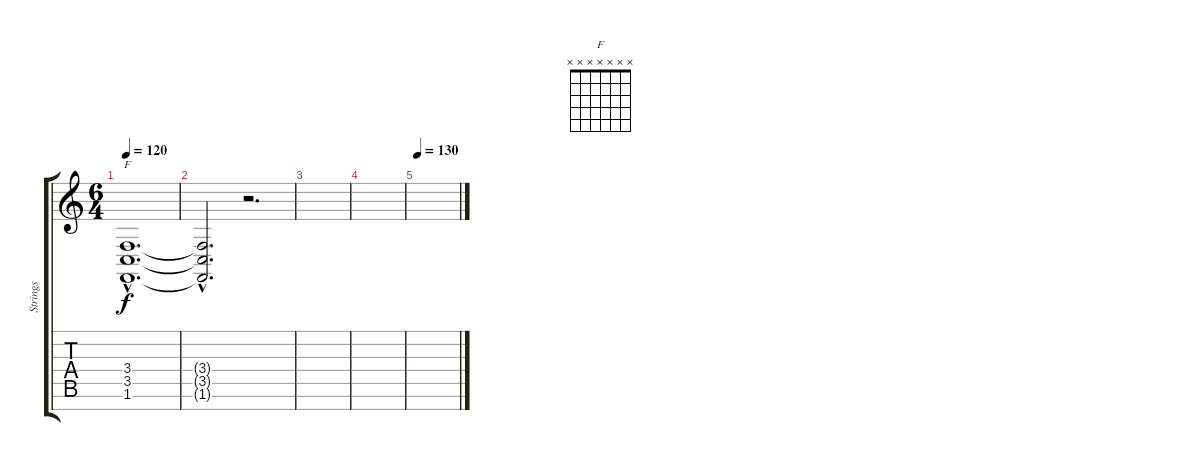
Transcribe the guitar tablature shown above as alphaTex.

\track ("Strings" "Strings") {instrument synthstrings1}
\staff {score tabs}
\tuning (E4 B3 G3 D3 A2 E2 B1) {hide}
\chord ("F" x x x x x x x) {firstfret 0}
\ts (6 4)
\tempo 120
\clef g2
\ks c
(3.4{hac} 3.5{hac} 1.6{hac}).1{d ch "F" dy f volume 11} |
(3.4{hac t} 3.5{hac t} 1.6{hac t}).2{d} r.2{d} |
|
|
\tempo 130
